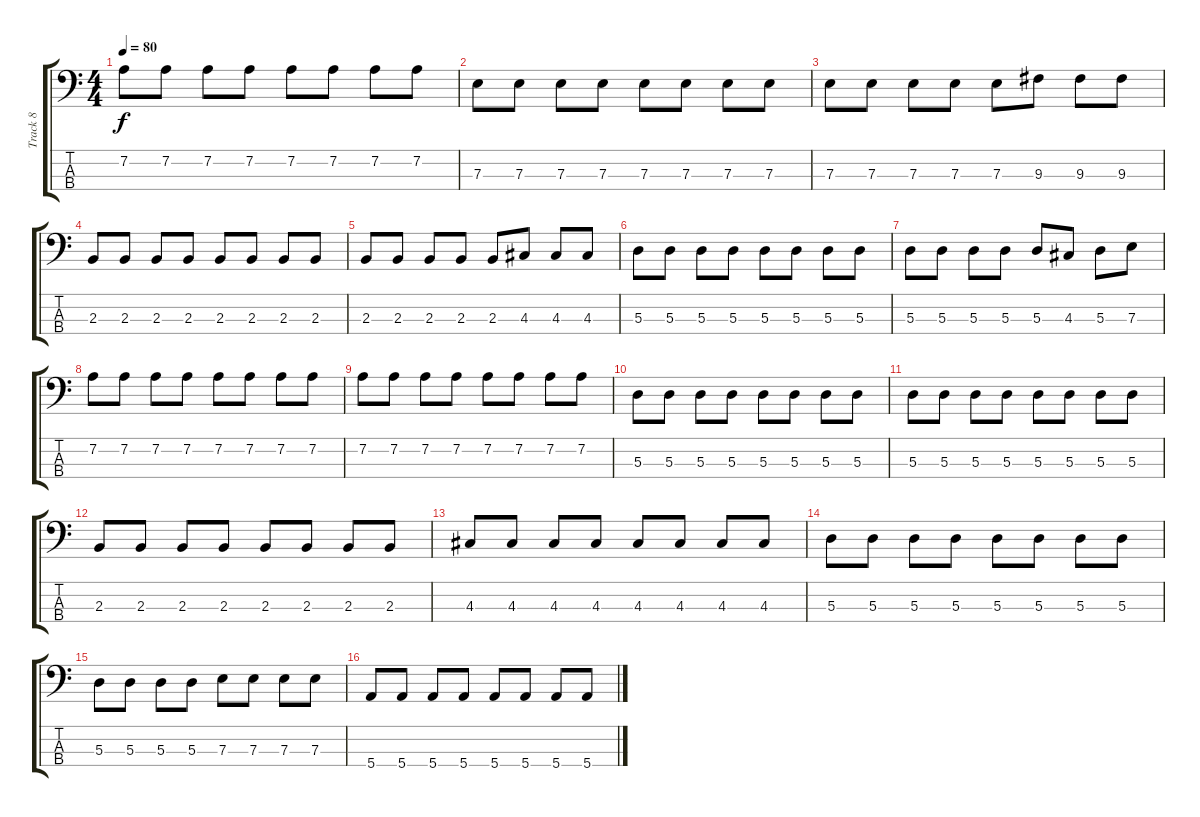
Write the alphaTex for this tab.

\track ("Track 8" "Track 8") {instrument electricbassfinger}
\staff {score tabs}
\tuning (G2 D2 A1 E1) {hide}
\ts (4 4)
\tempo 80
\clef f4
\ks c
7.2.8{dy f} 7.2.8 7.2.8 7.2.8 7.2.8 7.2.8 7.2.8 7.2.8 |
7.3.8 7.3.8 7.3.8 7.3.8 7.3.8 7.3.8 7.3.8 7.3.8 |
7.3.8 7.3.8 7.3.8 7.3.8 7.3.8 9.3.8 9.3.8 9.3.8 |
2.3.8 2.3.8 2.3.8 2.3.8 2.3.8 2.3.8 2.3.8 2.3.8 |
2.3.8 2.3.8 2.3.8 2.3.8 2.3.8 4.3.8 4.3.8 4.3.8 |
5.3.8 5.3.8 5.3.8 5.3.8 5.3.8 5.3.8 5.3.8 5.3.8 |
5.3.8 5.3.8 5.3.8 5.3.8 5.3.8 4.3.8 5.3.8 7.3.8 |
7.2.8 7.2.8 7.2.8 7.2.8 7.2.8 7.2.8 7.2.8 7.2.8 |
7.2.8 7.2.8 7.2.8 7.2.8 7.2.8 7.2.8 7.2.8 7.2.8 |
5.3.8 5.3.8 5.3.8 5.3.8 5.3.8 5.3.8 5.3.8 5.3.8 |
5.3.8 5.3.8 5.3.8 5.3.8 5.3.8 5.3.8 5.3.8 5.3.8 |
2.3.8 2.3.8 2.3.8 2.3.8 2.3.8 2.3.8 2.3.8 2.3.8 |
4.3.8 4.3.8 4.3.8 4.3.8 4.3.8 4.3.8 4.3.8 4.3.8 |
5.3.8 5.3.8 5.3.8 5.3.8 5.3.8 5.3.8 5.3.8 5.3.8 |
5.3.8 5.3.8 5.3.8 5.3.8 7.3.8 7.3.8 7.3.8 7.3.8 |
5.4.8 5.4.8 5.4.8 5.4.8 5.4.8 5.4.8 5.4.8 5.4.8
